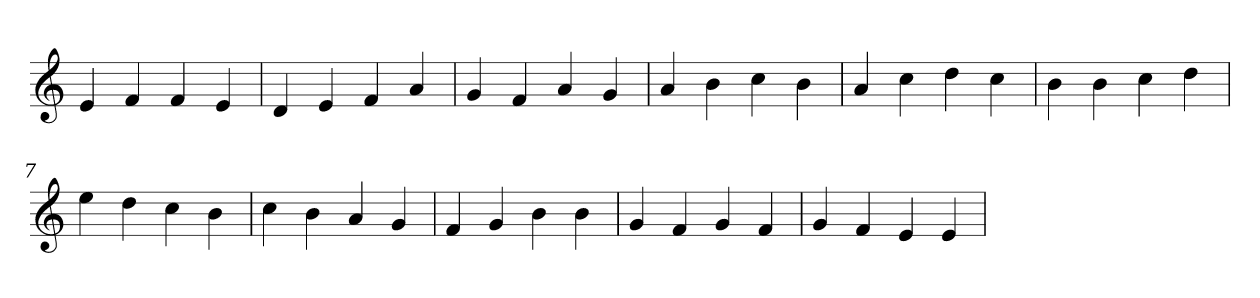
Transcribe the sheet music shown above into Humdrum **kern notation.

**kern
*part1
*staff1
*clefG2
=1
4e
4f
4f
4e
=2
4d
4e
4f
4a
=3
4g
4f
4a
4g
=4
4a
4b
4cc
4b
=5
4a
4cc
4dd
4cc
=6
4b
4b
4cc
4dd
=7
4ee
4dd
4cc
4b
=8
4cc
4b
4a
4g
=9
4f
4g
4b
4b
=10
4g
4f
4g
4f
=11
4g
4f
4e
4e
=
*-
